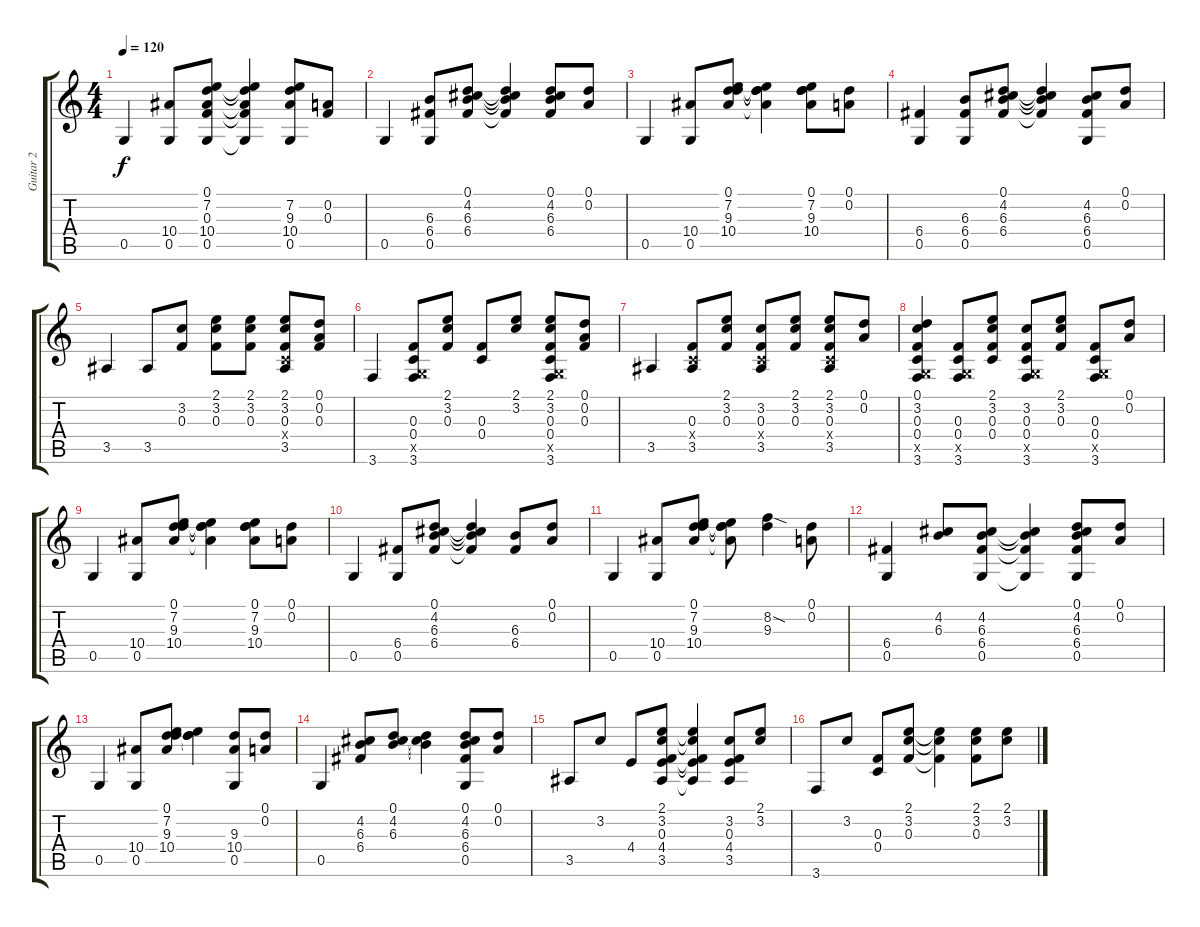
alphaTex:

\track ("Guitar 2" "Guitar 2") {instrument acousticguitarsteel}
\staff {score tabs}
\tuning (D4 A3 F3 C3 G2 D2) {hide}
\ts (4 4)
\tempo 120
\clef g2
\ks c
0.5.4{dy f} (10.4 0.5).8 (0.1 7.2 0.3 10.4 0.5).8 (0.1{t} 7.2{t} 0.3{t} 10.4{t} 0.5{t}).4 (7.2 9.3 10.4 0.5).8 (0.2 0.3).8 |
0.5.4 (6.3 6.4 0.5).8 (0.1 4.2 6.3 6.4).8 (0.1{t} 4.2{t} 6.3{t} 6.4{t}).4 (0.1 4.2 6.3 6.4).8 (0.1 0.2).8 |
0.5.4 (10.4 0.5).8 (0.1 7.2 9.3 10.4).8 (0.1{t} 7.2{t} 9.3{t} 10.4{t}).4 (0.1 7.2 9.3 10.4).8 (0.1 0.2).8 |
(6.4 0.5).4 (6.3 6.4 0.5).8 (0.1 4.2 6.3 6.4).8 (0.1{t} 4.2{t} 6.3{t} 6.4{t}).4 (4.2 6.3 6.4 0.5).8 (0.1 0.2).8 |
3.5.4 3.5.8 (3.2 0.3).8 (2.1 3.2 0.3).8 (2.1 3.2 0.3).8 (2.1 3.2 0.3 0.4{x} 3.5).8 (0.1 0.2 0.3).8 |
3.6.4 (0.3 0.4 0.5{x} 3.6).8 (2.1 3.2 0.3).8 (0.3 0.4).8 (2.1 3.2).8 (2.1 3.2 0.3 0.4 0.5{x} 3.6).8 (0.1 0.2 0.3).8 |
3.5.4 (0.3 0.4{x} 3.5).8 (2.1 3.2 0.3).8 (3.2 0.3 0.4{x} 3.5).8 (2.1 3.2 0.3).8 (2.1 3.2 0.3 0.4{x} 3.5).8 (0.1 0.2).8 |
(0.1 3.2 0.3 0.4 0.5{x} 3.6).4 (0.3 0.4 0.5{x} 3.6).8 (2.1 3.2 0.3 0.4).8 (3.2 0.3 0.4 0.5{x} 3.6).8 (2.1 3.2 0.3).8 (0.3 0.4 0.5{x} 3.6).8 (0.1 0.2).8 |
0.5.4 (10.4 0.5).8 (0.1 7.2 9.3 10.4).8 (0.1{t} 7.2{t} 9.3{t} 10.4{t}).4 (0.1 7.2 9.3 10.4).8 (0.1 0.2).8 |
0.5.4 (6.4 0.5).8 (0.1 4.2 6.3 6.4).8 (0.1{t} 4.2{t} 6.3{t} 6.4{t}).4 (6.3 6.4).8 (0.1 0.2).8 |
0.5.4 (10.4 0.5).8 (0.1 7.2 9.3 10.4).8 (0.1{t} 7.2{t} 9.3{t} 10.4{t}).8 (8.2{sod} 9.3).4 (0.1 0.2).8 |
(6.4 0.5).4 (4.2 6.3).8 (4.2 6.3 6.4 0.5).8 (4.2{t} 6.3{t} 6.4{t} 0.5{t}).4 (0.1 4.2 6.3 6.4 0.5).8 (0.1 0.2).8 |
0.5.4 (10.4 0.5).8 (0.1 7.2 9.3 10.4).8 (0.1{t} 7.2{t} 9.3{t}).4 (9.3 10.4 0.5).8 (0.1 0.2).8 |
0.5.4 (4.2 6.3 6.4).8 (0.1 4.2 6.3).8 (0.1{t} 4.2{t} 6.3{t}).4 (0.1 4.2 6.3 6.4 0.5).8 (0.1 0.2).8 |
3.5.8 3.2.8 4.4.8 (2.1 3.2 0.3 4.4 3.5).8 (2.1{t} 3.2{t} 0.3{t} 4.4{t} 3.5{t}).4 (3.2 0.3 4.4 3.5).8 (2.1 3.2).8 |
3.6.8 3.2.8 (0.3 0.4).8 (2.1 3.2 0.3).8 (2.1{t} 3.2{t} 0.3{t}).4 (2.1 3.2 0.3).8 (2.1 3.2).8
